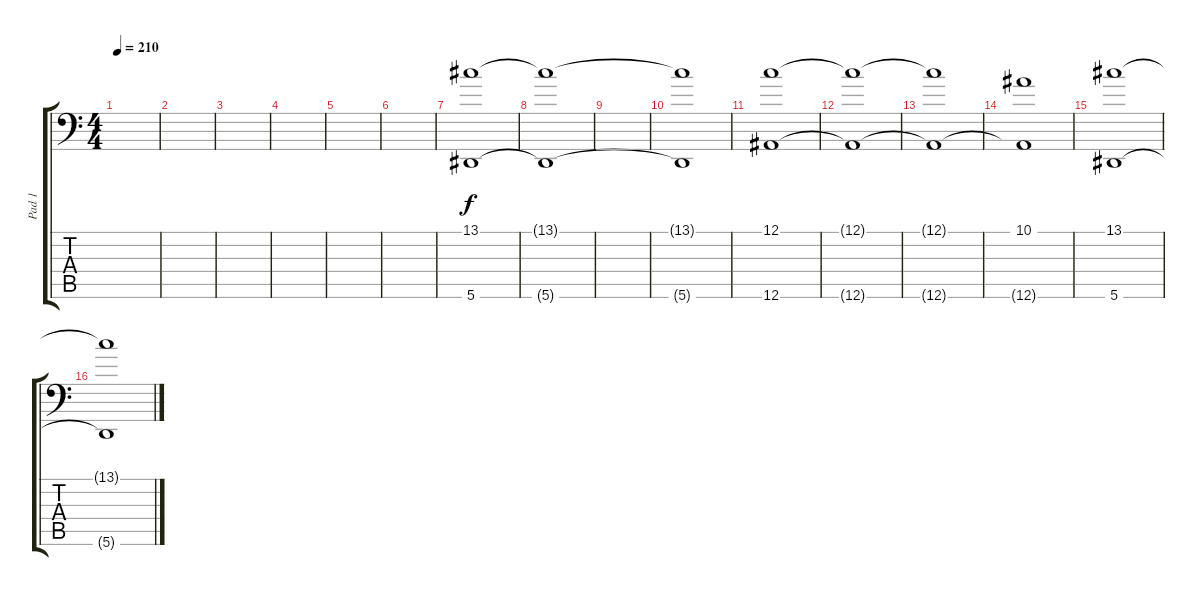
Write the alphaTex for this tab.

\track ("Pad 1" "Pad 1") {instrument pad2warm}
\staff {score tabs}
\tuning (C4 G3 Eb3 Bb2 F2 Bb1) {hide}
\ts (4 4)
\tempo 210
\clef f4
\ks c
|
|
|
|
|
|
(13.1 5.6).1 |
(13.1{t} 5.6{t}).1 |
|
(13.1{t} 5.6{t}).1 |
(12.1 12.6).1 |
(12.1{t} 12.6{t}).1 |
(12.1{t} 12.6{t}).1 |
(10.1 12.6{t}).1 |
(13.1 5.6).1 |
(13.1{t} 5.6{t}).1
